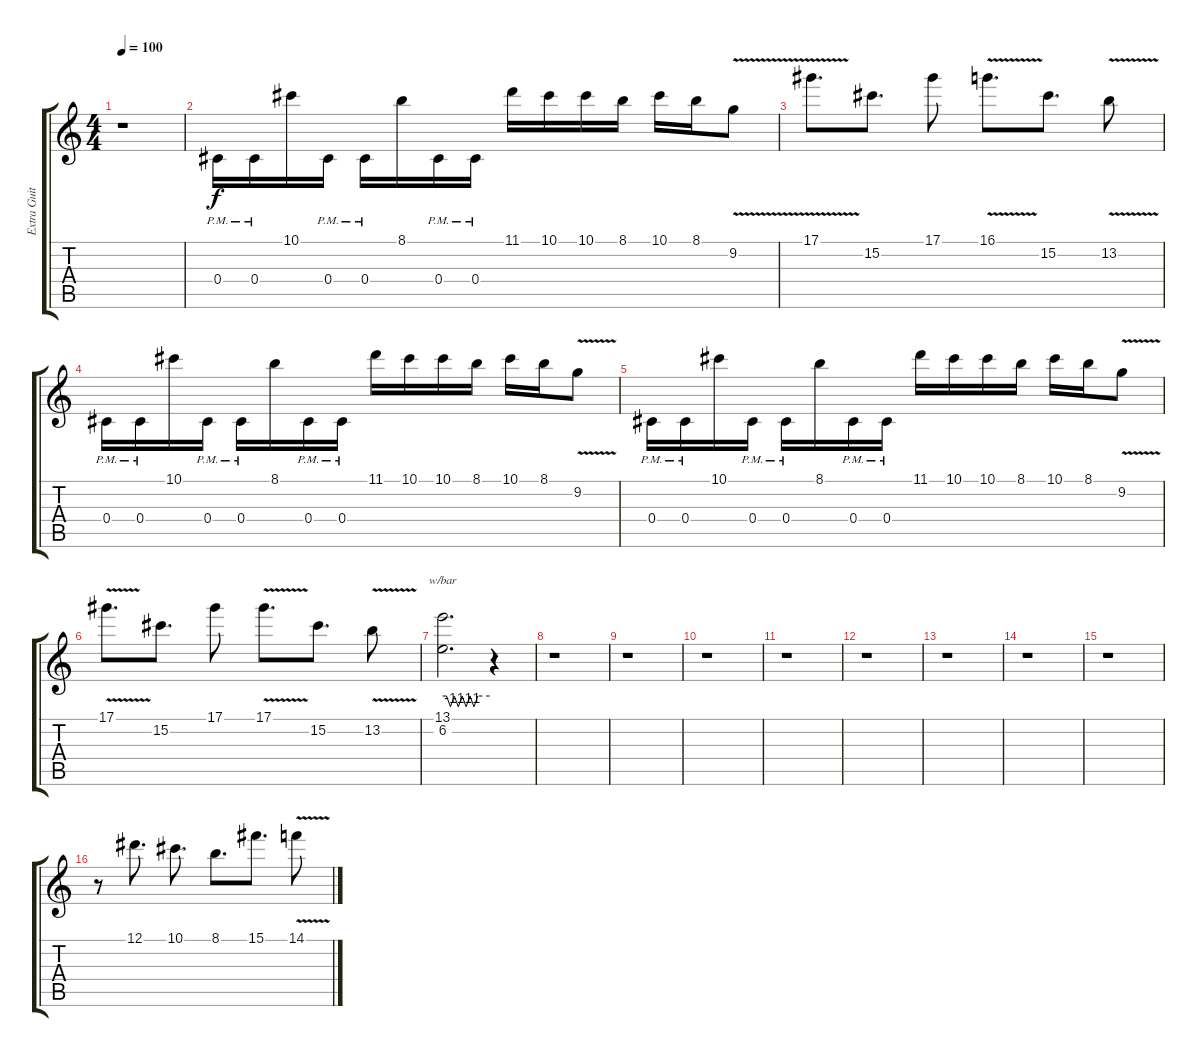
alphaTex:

\track ("Extra Guitars" "Extra Guit") {instrument distortionguitar}
\staff {score tabs}
\tuning (Eb4 Bb3 Gb3 Db3 Ab2 Eb2) {hide}
\ts (4 4)
\tempo 100
\clef g2
\ks c
r.1{dy f instrument distortionguitar} |
0.4{pm}.16 0.4{pm}.16 10.1.16 0.4{pm}.16 0.4{pm}.16 8.1.16 0.4{pm}.16 0.4{pm}.16 11.1.16 10.1.16 10.1.16 8.1.16 10.1.16 8.1.16 9.2{v}.8 |
17.1{v}.8{d} 15.2.8{d} 17.1.8 16.1{v}.8{d} 15.2.8{d} 13.2{v}.8 |
0.4{pm}.16 0.4{pm}.16 10.1.16 0.4{pm}.16 0.4{pm}.16 8.1.16 0.4{pm}.16 0.4{pm}.16 11.1.16 10.1.16 10.1.16 8.1.16 10.1.16 8.1.16 9.2{v}.8 |
0.4{pm}.16 0.4{pm}.16 10.1.16 0.4{pm}.16 0.4{pm}.16 8.1.16 0.4{pm}.16 0.4{pm}.16 11.1.16 10.1.16 10.1.16 8.1.16 10.1.16 8.1.16 9.2{v}.8 |
17.1{v}.8{d} 15.2.8{d} 17.1.8 17.1{v}.8{d} 15.2.8{d} 13.2{v}.8 |
(13.1 6.2).2{d tbe (custom default 0 0 5 0 10 -4 15 0 20 -4 25 0 30 -4 35 0 40 -4 45 0 60 0)} r.4 |
r.1 |
r.1 |
r.1 |
r.1 |
r.1 |
r.1 |
r.1 |
r.1 |
r.8 12.1.8{d} 10.1.8{d} 8.1.8{d} 15.1.8{d} 14.1{v}.8
